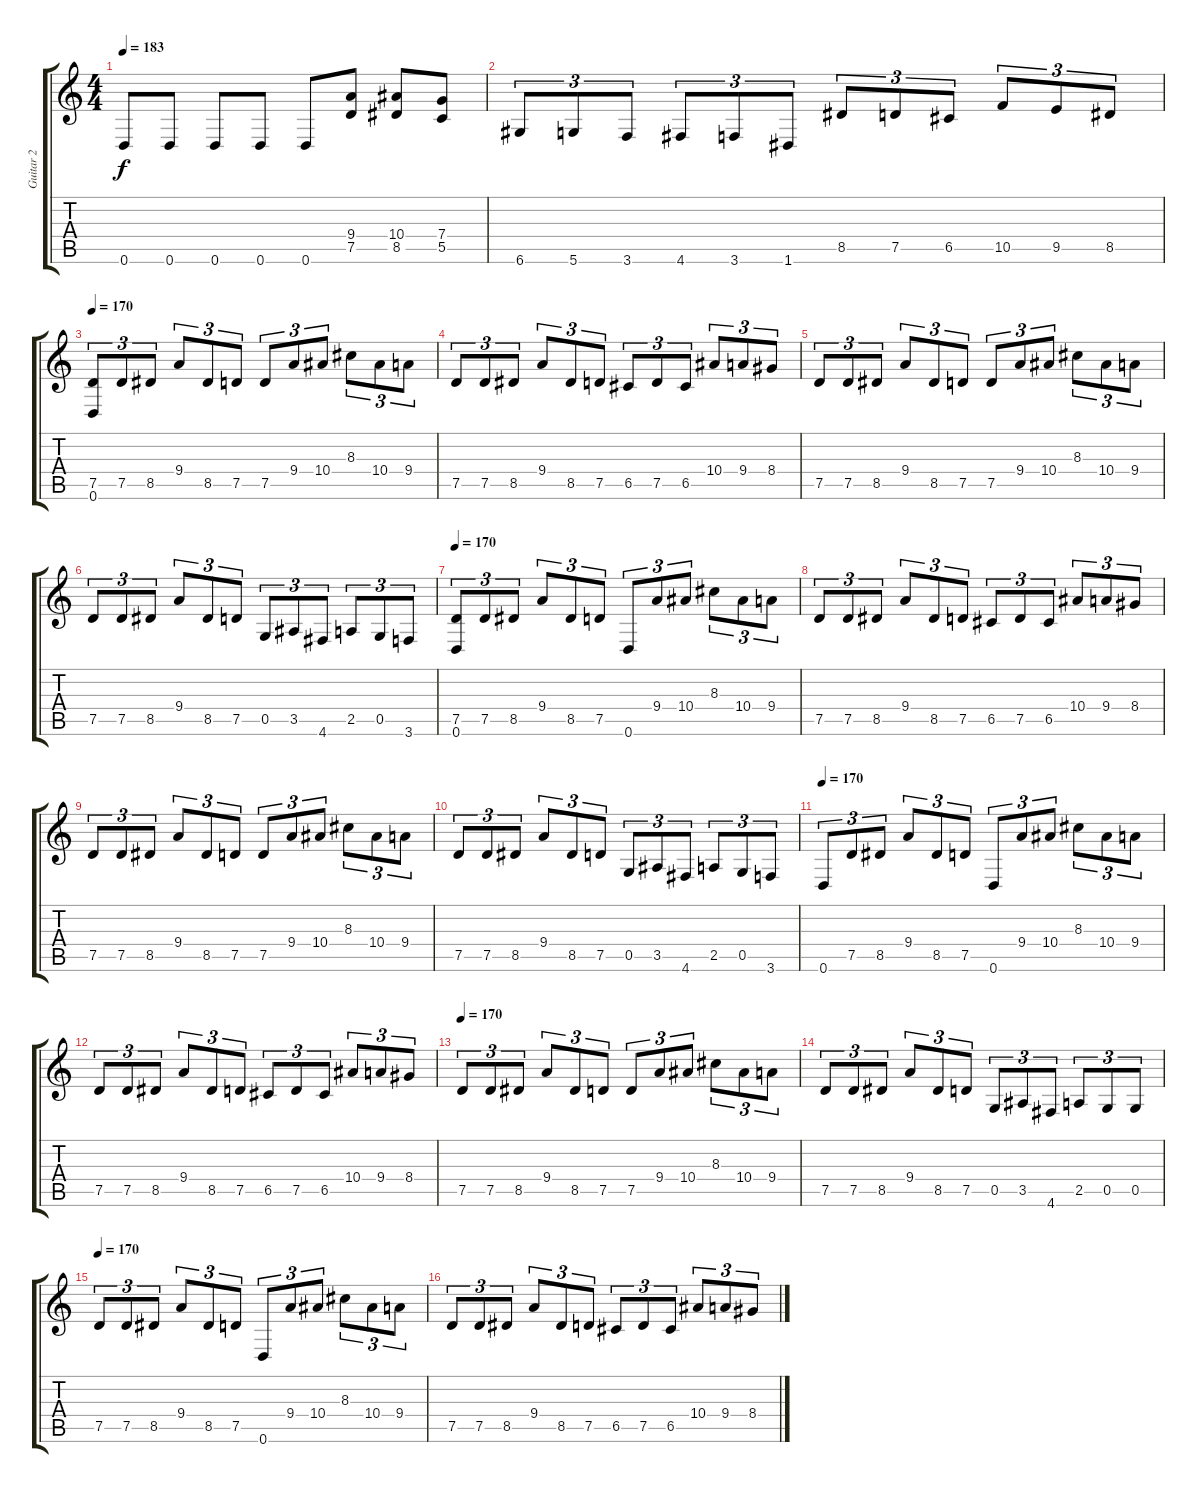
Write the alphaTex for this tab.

\track ("Guitar 2" "Guitar 2") {instrument distortionguitar}
\staff {score tabs}
\tuning (D4 A3 F3 C3 G2 D2) {hide}
\ts (4 4)
\tempo 183
\clef g2
\ks c
0.6.8{dy f} 0.6.8 0.6.8 0.6.8 0.6.8 (9.4 7.5).8 (10.4 8.5).8 (7.4 5.5).8 |
6.6.8{tu (3 2)} 5.6.8{tu (3 2)} 3.6.8{tu (3 2)} 4.6.8{tu (3 2)} 3.6.8{tu (3 2)} 1.6.8{tu (3 2)} 8.5.8{tu (3 2)} 7.5.8{tu (3 2)} 6.5.8{tu (3 2)} 10.5.8{tu (3 2)} 9.5.8{tu (3 2)} 8.5.8{tu (3 2)} |
\tempo 170
(7.5 0.6).8{tu (3 2)} 7.5.8{tu (3 2)} 8.5.8{tu (3 2)} 9.4.8{tu (3 2)} 8.5.8{tu (3 2)} 7.5.8{tu (3 2)} 7.5.8{tu (3 2)} 9.4.8{tu (3 2)} 10.4.8{tu (3 2)} 8.3.8{tu (3 2)} 10.4.8{tu (3 2)} 9.4.8{tu (3 2)} |
7.5.8{tu (3 2)} 7.5.8{tu (3 2)} 8.5.8{tu (3 2)} 9.4.8{tu (3 2)} 8.5.8{tu (3 2)} 7.5.8{tu (3 2)} 6.5.8{tu (3 2)} 7.5.8{tu (3 2)} 6.5.8{tu (3 2)} 10.4.8{tu (3 2)} 9.4.8{tu (3 2)} 8.4.8{tu (3 2)} |
7.5.8{tu (3 2)} 7.5.8{tu (3 2)} 8.5.8{tu (3 2)} 9.4.8{tu (3 2)} 8.5.8{tu (3 2)} 7.5.8{tu (3 2)} 7.5.8{tu (3 2)} 9.4.8{tu (3 2)} 10.4.8{tu (3 2)} 8.3.8{tu (3 2)} 10.4.8{tu (3 2)} 9.4.8{tu (3 2)} |
7.5.8{tu (3 2)} 7.5.8{tu (3 2)} 8.5.8{tu (3 2)} 9.4.8{tu (3 2)} 8.5.8{tu (3 2)} 7.5.8{tu (3 2)} 0.5.8{tu (3 2)} 3.5.8{tu (3 2)} 4.6.8{tu (3 2)} 2.5.8{tu (3 2)} 0.5.8{tu (3 2)} 3.6.8{tu (3 2)} |
\tempo 170
(7.5 0.6).8{tu (3 2)} 7.5.8{tu (3 2)} 8.5.8{tu (3 2)} 9.4.8{tu (3 2)} 8.5.8{tu (3 2)} 7.5.8{tu (3 2)} 0.6.8{tu (3 2)} 9.4.8{tu (3 2)} 10.4.8{tu (3 2)} 8.3.8{tu (3 2)} 10.4.8{tu (3 2)} 9.4.8{tu (3 2)} |
7.5.8{tu (3 2)} 7.5.8{tu (3 2)} 8.5.8{tu (3 2)} 9.4.8{tu (3 2)} 8.5.8{tu (3 2)} 7.5.8{tu (3 2)} 6.5.8{tu (3 2)} 7.5.8{tu (3 2)} 6.5.8{tu (3 2)} 10.4.8{tu (3 2)} 9.4.8{tu (3 2)} 8.4.8{tu (3 2)} |
7.5.8{tu (3 2)} 7.5.8{tu (3 2)} 8.5.8{tu (3 2)} 9.4.8{tu (3 2)} 8.5.8{tu (3 2)} 7.5.8{tu (3 2)} 7.5.8{tu (3 2)} 9.4.8{tu (3 2)} 10.4.8{tu (3 2)} 8.3.8{tu (3 2)} 10.4.8{tu (3 2)} 9.4.8{tu (3 2)} |
7.5.8{tu (3 2)} 7.5.8{tu (3 2)} 8.5.8{tu (3 2)} 9.4.8{tu (3 2)} 8.5.8{tu (3 2)} 7.5.8{tu (3 2)} 0.5.8{tu (3 2)} 3.5.8{tu (3 2)} 4.6.8{tu (3 2)} 2.5.8{tu (3 2)} 0.5.8{tu (3 2)} 3.6.8{tu (3 2)} |
\tempo 170
0.6.8{tu (3 2)} 7.5.8{tu (3 2)} 8.5.8{tu (3 2)} 9.4.8{tu (3 2)} 8.5.8{tu (3 2)} 7.5.8{tu (3 2)} 0.6.8{tu (3 2)} 9.4.8{tu (3 2)} 10.4.8{tu (3 2)} 8.3.8{tu (3 2)} 10.4.8{tu (3 2)} 9.4.8{tu (3 2)} |
7.5.8{tu (3 2)} 7.5.8{tu (3 2)} 8.5.8{tu (3 2)} 9.4.8{tu (3 2)} 8.5.8{tu (3 2)} 7.5.8{tu (3 2)} 6.5.8{tu (3 2)} 7.5.8{tu (3 2)} 6.5.8{tu (3 2)} 10.4.8{tu (3 2)} 9.4.8{tu (3 2)} 8.4.8{tu (3 2)} |
\tempo 170
7.5.8{tu (3 2)} 7.5.8{tu (3 2)} 8.5.8{tu (3 2)} 9.4.8{tu (3 2)} 8.5.8{tu (3 2)} 7.5.8{tu (3 2)} 7.5.8{tu (3 2)} 9.4.8{tu (3 2)} 10.4.8{tu (3 2)} 8.3.8{tu (3 2)} 10.4.8{tu (3 2)} 9.4.8{tu (3 2)} |
7.5.8{tu (3 2)} 7.5.8{tu (3 2)} 8.5.8{tu (3 2)} 9.4.8{tu (3 2)} 8.5.8{tu (3 2)} 7.5.8{tu (3 2)} 0.5.8{tu (3 2)} 3.5.8{tu (3 2)} 4.6.8{tu (3 2)} 2.5.8{tu (3 2)} 0.5.8{tu (3 2)} 0.5.8{tu (3 2)} |
\tempo 170
7.5.8{tu (3 2)} 7.5.8{tu (3 2)} 8.5.8{tu (3 2)} 9.4.8{tu (3 2)} 8.5.8{tu (3 2)} 7.5.8{tu (3 2)} 0.6.8{tu (3 2)} 9.4.8{tu (3 2)} 10.4.8{tu (3 2)} 8.3.8{tu (3 2)} 10.4.8{tu (3 2)} 9.4.8{tu (3 2)} |
7.5.8{tu (3 2)} 7.5.8{tu (3 2)} 8.5.8{tu (3 2)} 9.4.8{tu (3 2)} 8.5.8{tu (3 2)} 7.5.8{tu (3 2)} 6.5.8{tu (3 2)} 7.5.8{tu (3 2)} 6.5.8{tu (3 2)} 10.4.8{tu (3 2)} 9.4.8{tu (3 2)} 8.4.8{tu (3 2)}
